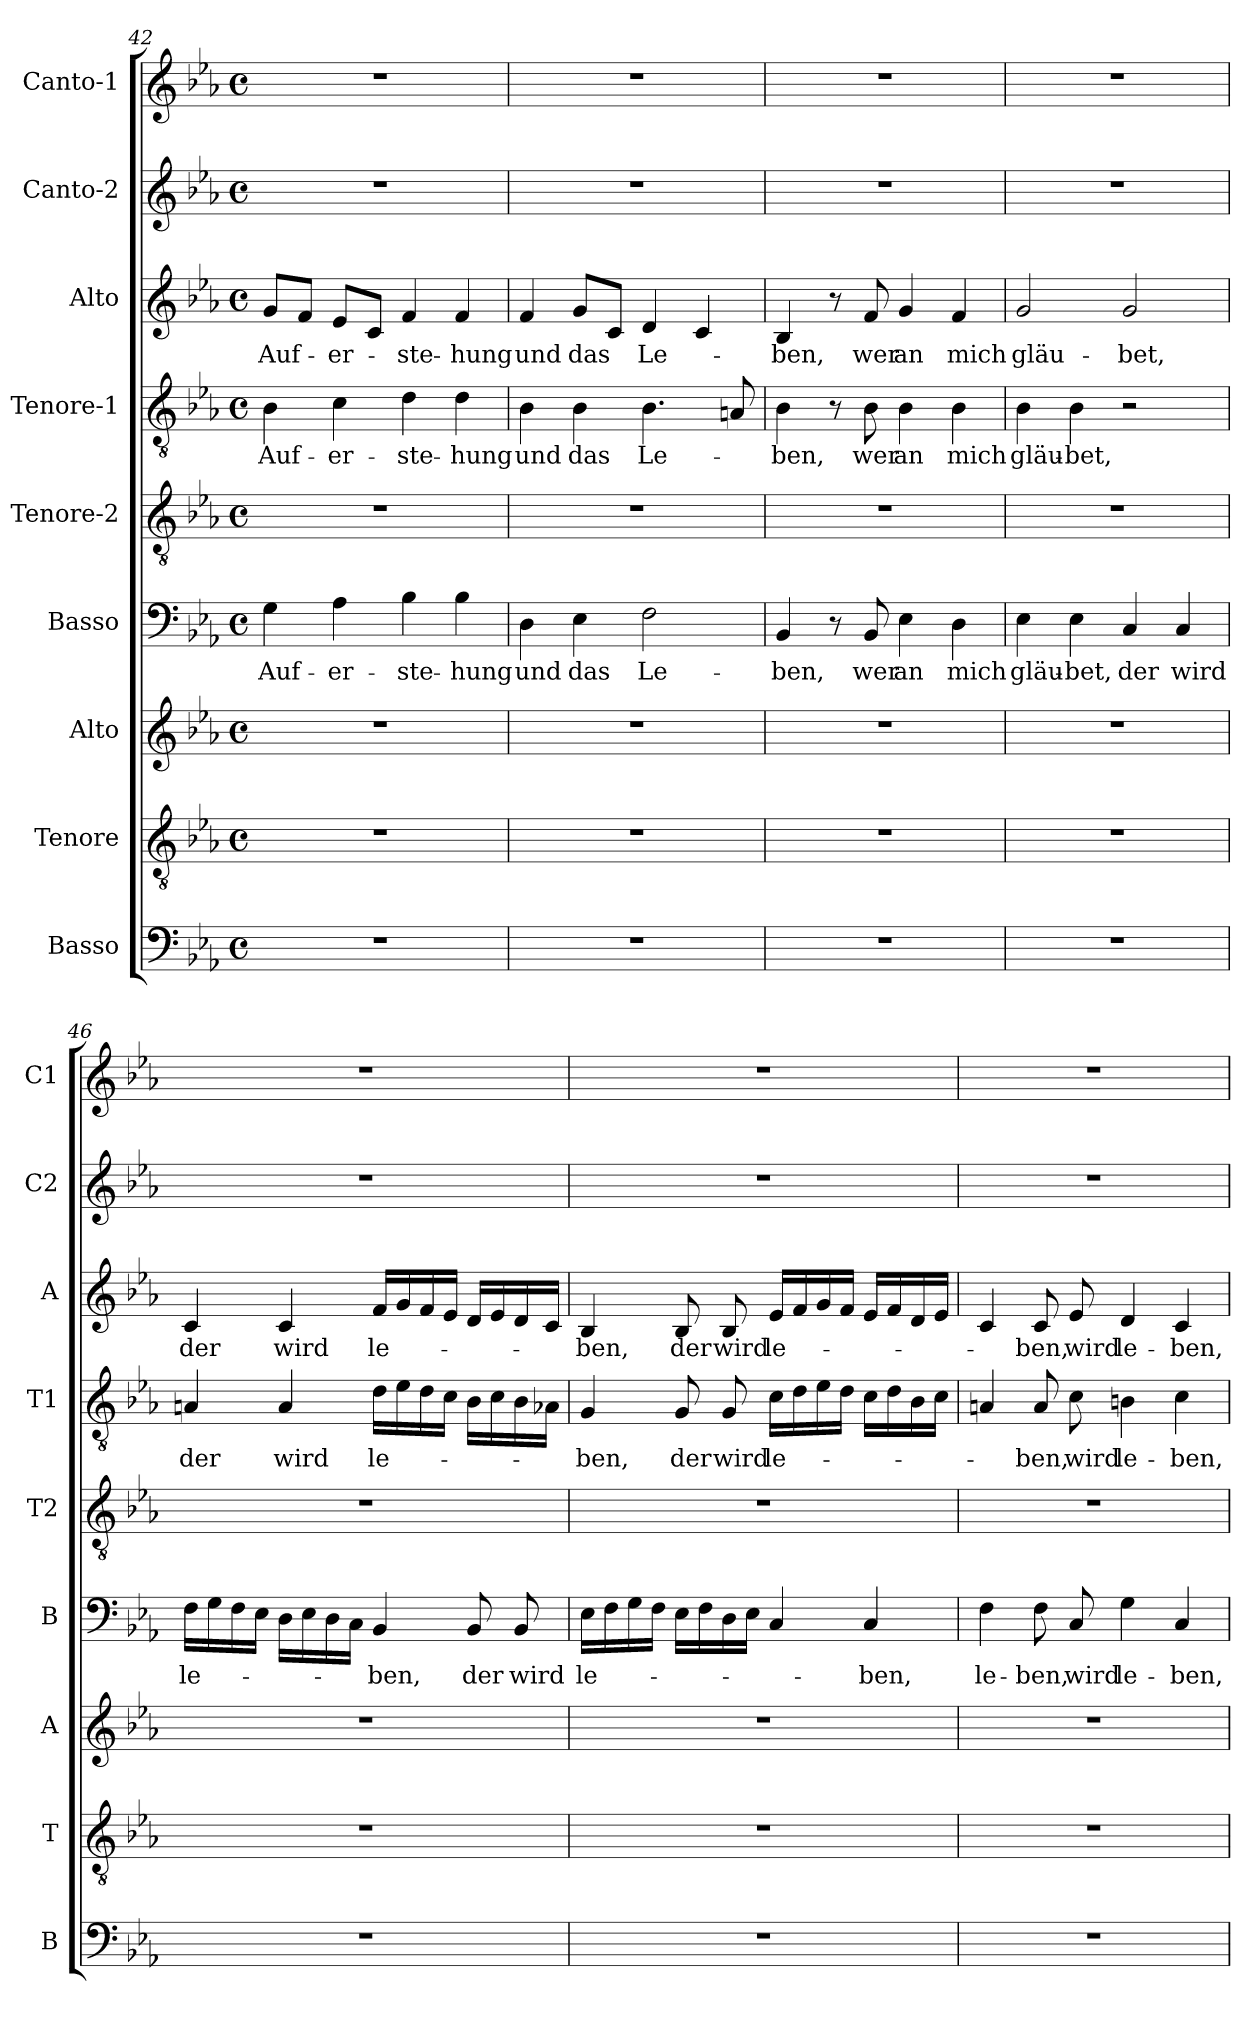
**kern	**kern	**kern	**kern	**text	**kern	**kern	**text	**kern	**text	**kern	**kern
*part9	*part8	*part7	*part6	*part6	*part5	*part4	*part4	*part3	*part3	*part2	*part1
*staff9	*staff8	*staff7	*staff6	*staff6	*staff5	*staff4	*staff4	*staff3	*staff3	*staff2	*staff1
*I"Basso	*I"Tenore	*I"Alto	*I"Basso	*	*I"Tenore-2	*I"Tenore-1	*	*I"Alto	*	*I"Canto-2	*I"Canto-1
*I'B	*I'T	*I'A	*I'B	*	*I'T2	*I'T1	*	*I'A	*	*I'C2	*I'C1
*clefF4	*clefGv2	*clefG2	*clefF4	*	*clefGv2	*clefGv2	*	*clefG2	*	*clefG2	*clefG2
*k[b-e-a-]	*k[b-e-a-]	*k[b-e-a-]	*k[b-e-a-]	*	*k[b-e-a-]	*k[b-e-a-]	*	*k[b-e-a-]	*	*k[b-e-a-]	*k[b-e-a-]
*E-:	*E-:	*E-:	*E-:	*	*E-:	*E-:	*	*E-:	*	*E-:	*E-:
*M4/4	*M4/4	*M4/4	*M4/4	*	*M4/4	*M4/4	*	*M4/4	*	*M4/4	*M4/4
*met(c)	*met(c)	*met(c)	*met(c)	*	*met(c)	*met(c)	*	*met(c)	*	*met(c)	*met(c)
=42	=42	=42	=42	=42	=42	=42	=42	=42	=42	=42	=42
!	!	!	!	!LO:LY:b	!	!	!LO:LY:b	!	!LO:LY:b	!	!
1r	1r	1r	4G\	Auf-	1r	4B-\	Auf-	8g/L	Auf-	1r	1r
.	.	.	.	.	.	.	.	8f/J	.	.	.
!	!	!	!	!LO:LY:b	!	!	!LO:LY:b	!	!LO:LY:b	!	!
.	.	.	4A-\	-er-	.	4c\	-er-	8e-/L	-er-	.	.
.	.	.	.	.	.	.	.	8c/J	.	.	.
!	!	!	!	!LO:LY:b	!	!	!LO:LY:b	!	!LO:LY:b	!	!
.	.	.	4B-\	-ste-	.	4d\	-ste-	4f/	-ste-	.	.
!	!	!	!	!LO:LY:b	!	!	!LO:LY:b	!	!LO:LY:b	!	!
.	.	.	4B-\	-hung	.	4d\	-hung	4f/	-hung	.	.
=43	=43	=43	=43	=43	=43	=43	=43	=43	=43	=43	=43
!	!	!	!	!LO:LY:b	!	!	!LO:LY:b	!	!LO:LY:b	!	!
1r	1r	1r	4D\	und	1r	4B-\	und	4f/	und	1r	1r
!	!	!	!	!LO:LY:b	!	!	!LO:LY:b	!	!LO:LY:b	!	!
.	.	.	4E-\	das	.	4B-\	das	8g/L	das	.	.
.	.	.	.	.	.	.	.	8c/J	.	.	.
!	!	!	!	!LO:LY:b	!	!	!LO:LY:b	!	!LO:LY:b	!	!
.	.	.	2F\	Le-	.	4.B-\	Le-	4d/	Le-	.	.
.	.	.	.	.	.	.	.	4c/	.	.	.
.	.	.	.	.	.	8An/	.	.	.	.	.
!!LO:PB:g=z
=44	=44	=44	=44	=44	=44	=44	=44	=44	=44	=44	=44
!	!	!	!	!LO:LY:b	!	!	!LO:LY:b	!	!LO:LY:b	!	!
1r	1r	1r	4BB-/	-ben,	1r	4B-\	-ben,	4B-/	-ben,	1r	1r
.	.	.	8r	.	.	8r	.	8r	.	.	.
!	!	!	!	!LO:LY:b	!	!	!LO:LY:b	!	!LO:LY:b	!	!
.	.	.	8BB-/	wer	.	8B-\	wer	8f/	wer	.	.
!	!	!	!	!LO:LY:b	!	!	!LO:LY:b	!	!LO:LY:b	!	!
.	.	.	4E-\	an	.	4B-\	an	4g/	an	.	.
!	!	!	!	!LO:LY:b	!	!	!LO:LY:b	!	!LO:LY:b	!	!
.	.	.	4D\	mich	.	4B-\	mich	4f/	mich	.	.
=45	=45	=45	=45	=45	=45	=45	=45	=45	=45	=45	=45
!	!	!	!	!LO:LY:b	!	!	!LO:LY:b	!	!LO:LY:b	!	!
1r	1r	1r	4E-\	gläu-	1r	4B-\	gläu-	2g/	gläu-	1r	1r
!	!	!	!	!LO:LY:b	!	!	!LO:LY:b	!	!	!	!
.	.	.	4E-\	-bet,	.	4B-\	-bet,	.	.	.	.
!	!	!	!	!LO:LY:b	!	!	!	!	!LO:LY:b	!	!
.	.	.	4C/	der	.	2r	.	2g/	-bet,	.	.
!	!	!	!	!LO:LY:b	!	!	!	!	!	!	!
.	.	.	4C/	wird	.	.	.	.	.	.	.
=46	=46	=46	=46	=46	=46	=46	=46	=46	=46	=46	=46
!	!	!	!	!LO:LY:b	!	!	!LO:LY:b	!	!LO:LY:b	!	!
1r	1r	1r	16F\LL	le-	1r	4An/	der	4c/	der	1r	1r
.	.	.	16G\	.	.	.	.	.	.	.	.
.	.	.	16F\	.	.	.	.	.	.	.	.
.	.	.	16E-\JJ	.	.	.	.	.	.	.	.
!	!	!	!	!	!	!	!LO:LY:b	!	!LO:LY:b	!	!
.	.	.	16D\LL	.	.	4A/	wird	4c/	wird	.	.
.	.	.	16E-\	.	.	.	.	.	.	.	.
.	.	.	16D\	.	.	.	.	.	.	.	.
.	.	.	16C\JJ	.	.	.	.	.	.	.	.
!	!	!	!	!LO:LY:b	!	!	!LO:LY:b	!	!LO:LY:b	!	!
.	.	.	4BB-/	-ben,	.	16d\LL	le-	16f/LL	le-	.	.
.	.	.	.	.	.	16e-\	.	16g/	.	.	.
.	.	.	.	.	.	16d\	.	16f/	.	.	.
.	.	.	.	.	.	16c\JJ	.	16e-/JJ	.	.	.
!	!	!	!	!LO:LY:b	!	!	!	!	!	!	!
.	.	.	8BB-/	der	.	16B-\LL	.	16d/LL	.	.	.
.	.	.	.	.	.	16c\	.	16e-/	.	.	.
!	!	!	!	!LO:LY:b	!	!	!	!	!	!	!
.	.	.	8BB-/	wird	.	16B-\	.	16d/	.	.	.
.	.	.	.	.	.	16A-X\JJ	.	16c/JJ	.	.	.
=47	=47	=47	=47	=47	=47	=47	=47	=47	=47	=47	=47
!	!	!	!	!LO:LY:b	!	!	!LO:LY:b	!	!LO:LY:b	!	!
1r	1r	1r	16E-\LL	le-	1r	4G/	-ben,	4B-/	-ben,	1r	1r
.	.	.	16F\	.	.	.	.	.	.	.	.
.	.	.	16G\	.	.	.	.	.	.	.	.
.	.	.	16F\JJ	.	.	.	.	.	.	.	.
!	!	!	!	!	!	!	!LO:LY:b	!	!LO:LY:b	!	!
.	.	.	16E-\LL	.	.	8G/	der	8B-/	der	.	.
.	.	.	16F\	.	.	.	.	.	.	.	.
!	!	!	!	!	!	!	!LO:LY:b	!	!LO:LY:b	!	!
.	.	.	16D\	.	.	8G/	wird	8B-/	wird	.	.
.	.	.	16E-\JJ	.	.	.	.	.	.	.	.
!	!	!	!	!	!	!	!LO:LY:b	!	!LO:LY:b	!	!
.	.	.	4C/	.	.	16c\LL	le-	16e-/LL	le-	.	.
.	.	.	.	.	.	16d\	.	16f/	.	.	.
.	.	.	.	.	.	16e-\	.	16g/	.	.	.
.	.	.	.	.	.	16d\JJ	.	16f/JJ	.	.	.
!	!	!	!	!LO:LY:b	!	!	!	!	!	!	!
.	.	.	4C/	-ben,	.	16c\LL	.	16e-/LL	.	.	.
.	.	.	.	.	.	16d\	.	16f/	.	.	.
.	.	.	.	.	.	16B-\	.	16d/	.	.	.
.	.	.	.	.	.	16c\JJ	.	16e-/JJ	.	.	.
!!LO:PB:g=z
=48	=48	=48	=48	=48	=48	=48	=48	=48	=48	=48	=48
!	!	!	!	!LO:LY:b	!	!	!	!	!	!	!
1r	1r	1r	4F\	le-	1r	4An/	.	4c/	.	1r	1r
!	!	!	!	!LO:LY:b	!	!	!LO:LY:b	!	!LO:LY:b	!	!
.	.	.	8F\	-ben,	.	8A/	-ben,	8c/	-ben,	.	.
!	!	!	!	!LO:LY:b	!	!	!LO:LY:b	!	!LO:LY:b	!	!
.	.	.	8C/	wird	.	8c\	wird	8e-/	wird	.	.
!	!	!	!	!LO:LY:b	!	!	!LO:LY:b	!	!LO:LY:b	!	!
.	.	.	4G\	le-	.	4Bn\	le-	4d/	le-	.	.
!	!	!	!	!LO:LY:b	!	!	!LO:LY:b	!	!LO:LY:b	!	!
.	.	.	4C/	-ben,	.	4c\	-ben,	4c/	-ben,	.	.
=	=	=	=	=	=	=	=	=	=	=	=
*-	*-	*-	*-	*-	*-	*-	*-	*-	*-	*-	*-
